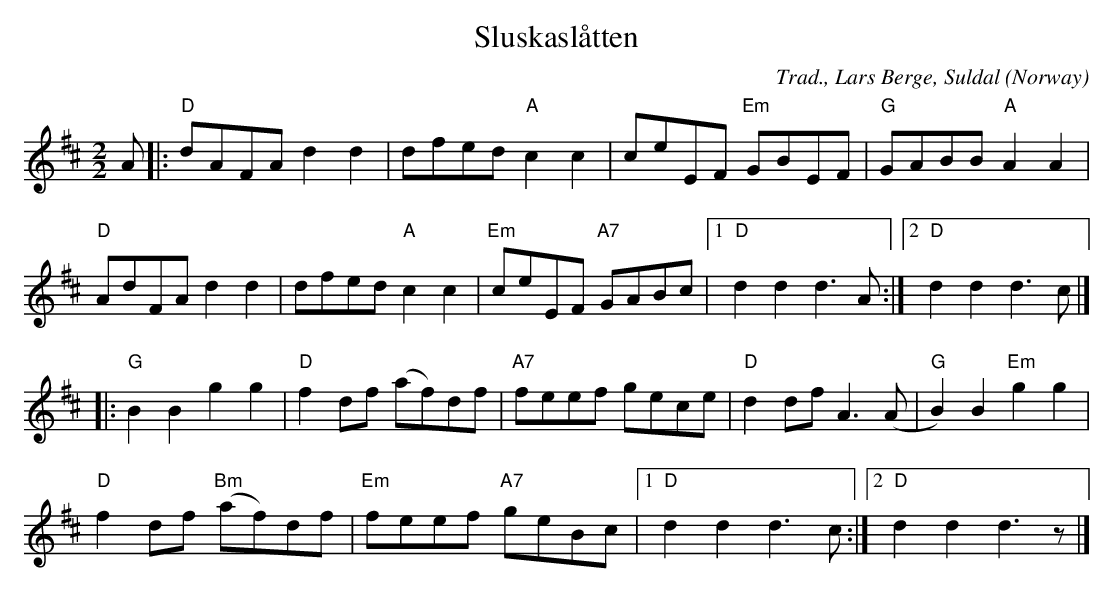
X:1
T:Sluskasl\aatten
O:Norway
C:Trad., Lars Berge, Suldal
M:2/2
L:1/8
K:D
A |: "D"dAFA d2 d2 | dfed "A"c2 c2 | ceEF "Em"GBEF | "G"GABB "A"A2 A2 |
"D"AdFA d2 d2 | dfed "A"c2 c2 | "Em"ceEF "A7"GABc |[1 "D"d2 d2 d3 A :|[2"D"d2 d2 d3 c |]
|: "G"B2 B2 g2 g2 | "D"f2 df (af)df | "A7"feef gece | "D"d2 df A3 (A|"G"B2) B2 "Em"g2 g2 |
"D"f2 df "Bm"(af)df | "Em" feef "A7"geBc |[1"D"d2 d2 d3 c :|[2"D"d2 d2 d3 z |]
